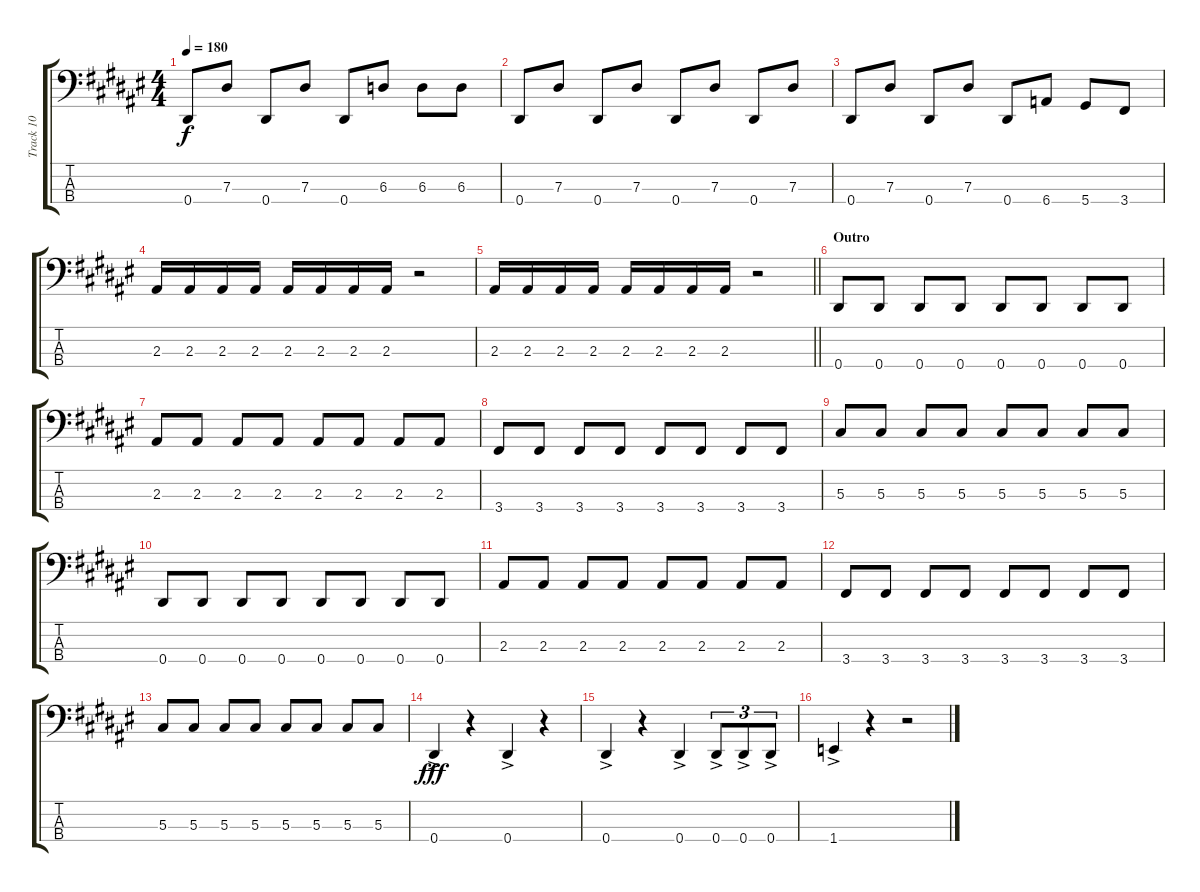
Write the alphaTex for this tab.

\track ("Track 10" "Track 10") {instrument electricbassfinger}
\staff {score tabs}
\tuning (Gb2 Db2 Ab1 Eb1) {hide}
\ts (4 4)
\tempo 180
\clef f4
\ks f#
0.4.8{dy f} 7.3.8 0.4.8 7.3.8 0.4.8 6.3.8 6.3.8 6.3.8 |
0.4.8 7.3.8 0.4.8 7.3.8 0.4.8 7.3.8 0.4.8 7.3.8 |
0.4.8 7.3.8 0.4.8 7.3.8 0.4.8 6.4.8 5.4.8 3.4.8 |
2.3.16 2.3.16 2.3.16 2.3.16 2.3.16 2.3.16 2.3.16 2.3.16 r.2 |
\barLineRight lightlight
2.3.16 2.3.16 2.3.16 2.3.16 2.3.16 2.3.16 2.3.16 2.3.16 r.2 |
\section ("" "Outro")
0.4.8 0.4.8 0.4.8 0.4.8 0.4.8 0.4.8 0.4.8 0.4.8 |
2.3.8 2.3.8 2.3.8 2.3.8 2.3.8 2.3.8 2.3.8 2.3.8 |
3.4.8 3.4.8 3.4.8 3.4.8 3.4.8 3.4.8 3.4.8 3.4.8 |
5.3.8 5.3.8 5.3.8 5.3.8 5.3.8 5.3.8 5.3.8 5.3.8 |
0.4.8 0.4.8 0.4.8 0.4.8 0.4.8 0.4.8 0.4.8 0.4.8 |
2.3.8 2.3.8 2.3.8 2.3.8 2.3.8 2.3.8 2.3.8 2.3.8 |
3.4.8 3.4.8 3.4.8 3.4.8 3.4.8 3.4.8 3.4.8 3.4.8 |
5.3.8 5.3.8 5.3.8 5.3.8 5.3.8 5.3.8 5.3.8 5.3.8 |
0.4{ac}.4{dy fff} r.4 0.4{ac}.4 r.4 |
0.4{ac}.4 r.4 0.4{ac}.4 0.4{ac}.8{tu (3 2)} 0.4{ac}.8{tu (3 2)} 0.4{ac}.8{tu (3 2)} |
1.4{ac}.4 r.4 r.2
